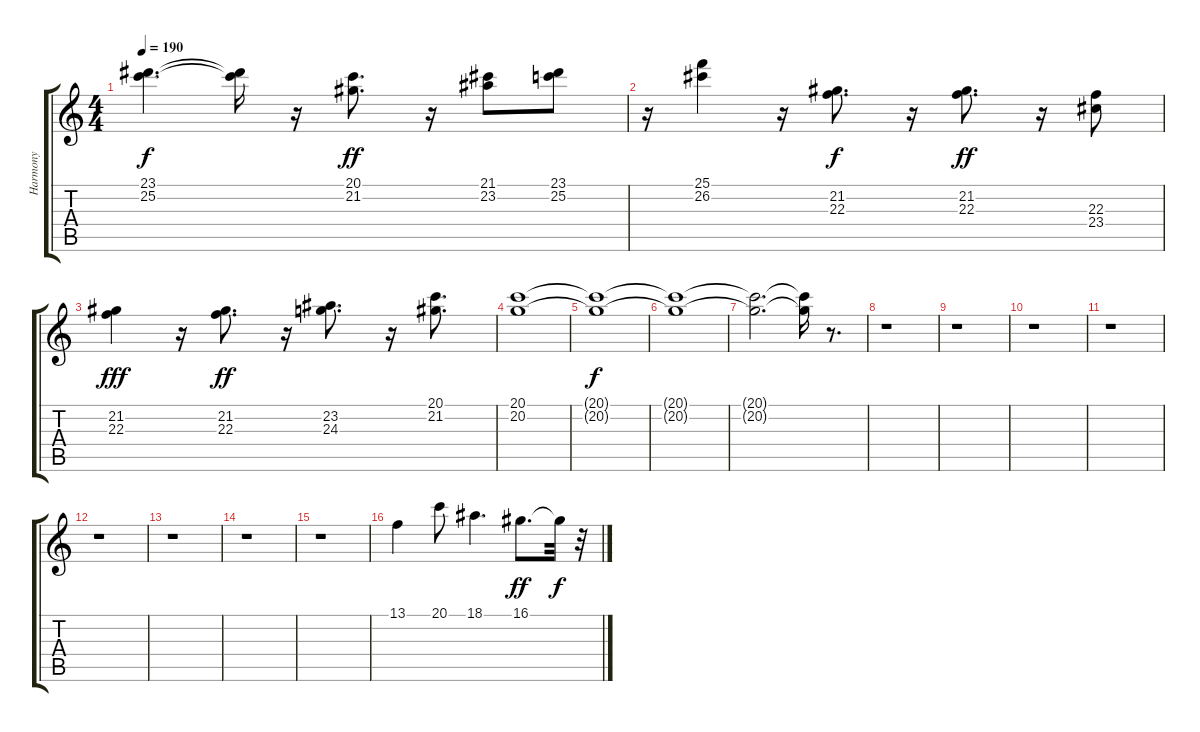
\track ("Harmony" "Harmony") {instrument piccolo}
\staff {score tabs}
\tuning (E4 B3 G3 D3 A2 E2) {hide}
\ts (4 4)
\tempo 190
\clef g2
\ks c
(23.1{t} 25.2{t}).4{d dy f} (23.1{t} 25.2{t}).16 r.16 (20.1 21.2).8{d dy ff} r.16 (21.1 23.2).8 (23.1 25.2).8 |
r.16 (25.1 26.2).4 r.16 (21.2 22.3).8{d dy f} r.16 (21.2 22.3).8{d dy ff} r.16 (22.3 23.4).8 |
(21.2 22.3).4{dy fff} r.16 (21.2 22.3).8{d dy ff} r.16 (23.2 24.3).8{d} r.16 (20.1 21.2).8{d} |
(20.1 20.2).1 |
(20.1{t} 20.2{t}).1{dy f} |
(20.1{t} 20.2{t}).1 |
(20.1{t} 20.2{t}).2{d} (20.1{t} 20.2{t}).16 r.8{d} |
r.1 |
r.1 |
r.1 |
r.1 |
r.1 |
r.1 |
r.1 |
r.1 |
13.1.4 20.1.8 18.1.4{d} 16.1.8{d dy ff} 16.1{t}.32{dy f} r.32
